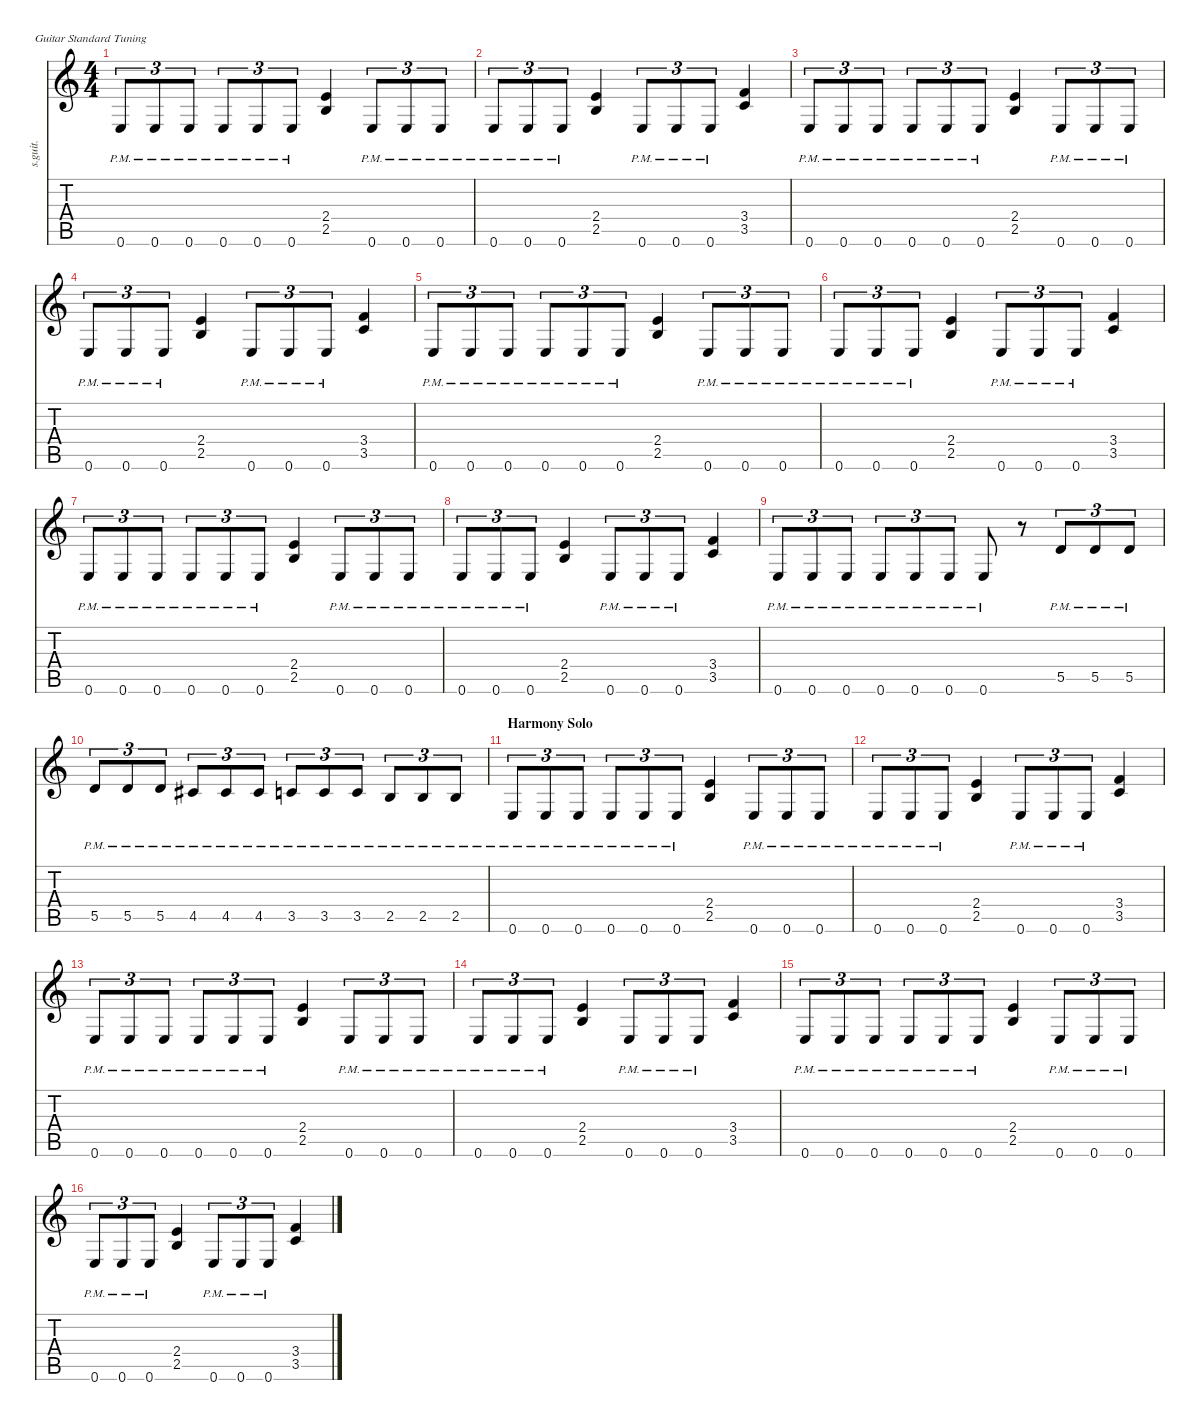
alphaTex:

\defaultSystemsLayout 4
\hideDynamics
\bracketExtendMode nobrackets
\track ("James Hetfield - Rhythm Distortion" "s.guit.") {instrument distortionguitar}
\staff {score tabs}
\tuning (E4 B3 G3 D3 A2 E2)
\ts (4 4)
\tempo (220 hide)
\clef g2
\ks c
0.6{pm}.8{tu (3 2) lyrics (0 "") lyrics (1 "") lyrics (2 "") lyrics (3 "") lyrics (4 "") dy fff} 0.6{pm}.8{tu (3 2) lyrics (0 "") lyrics (1 "") lyrics (2 "") lyrics (3 "") lyrics (4 "") dy ff} 0.6{pm}.8{tu (3 2) lyrics (0 "") lyrics (1 "") lyrics (2 "") lyrics (3 "") lyrics (4 "")} 0.6{pm}.8{tu (3 2) lyrics (0 "") lyrics (1 "") lyrics (2 "") lyrics (3 "") lyrics (4 "") dy fff} 0.6{pm}.8{tu (3 2) lyrics (0 "") lyrics (1 "") lyrics (2 "") lyrics (3 "") lyrics (4 "") dy ff} 0.6{pm}.8{tu (3 2) lyrics (0 "") lyrics (1 "") lyrics (2 "") lyrics (3 "") lyrics (4 "") dy f} (2.4 2.5).4{lyrics (0 "") lyrics (1 "") lyrics (2 "") lyrics (3 "") lyrics (4 "") dy ff} 0.6{pm}.8{tu (3 2) lyrics (0 "") lyrics (1 "") lyrics (2 "") lyrics (3 "") lyrics (4 "") dy fff} 0.6{pm}.8{tu (3 2) lyrics (0 "") lyrics (1 "") lyrics (2 "") lyrics (3 "") lyrics (4 "") dy ff} 0.6{pm}.8{tu (3 2) lyrics (0 "") lyrics (1 "") lyrics (2 "") lyrics (3 "") lyrics (4 "") dy fff} |
0.6{pm}.8{tu (3 2) lyrics (0 "") lyrics (1 "") lyrics (2 "") lyrics (3 "") lyrics (4 "") dy ff} 0.6{pm}.8{tu (3 2) lyrics (0 "") lyrics (1 "") lyrics (2 "") lyrics (3 "") lyrics (4 "")} 0.6{pm}.8{tu (3 2) lyrics (0 "") lyrics (1 "") lyrics (2 "") lyrics (3 "") lyrics (4 "") dy f} (2.4 2.5).4{lyrics (0 "") lyrics (1 "") lyrics (2 "") lyrics (3 "") lyrics (4 "") dy ff} 0.6{pm}.8{tu (3 2) lyrics (0 "") lyrics (1 "") lyrics (2 "") lyrics (3 "") lyrics (4 "") dy fff} 0.6{pm}.8{tu (3 2) lyrics (0 "") lyrics (1 "") lyrics (2 "") lyrics (3 "") lyrics (4 "") dy ff} 0.6{pm}.8{tu (3 2) lyrics (0 "") lyrics (1 "") lyrics (2 "") lyrics (3 "") lyrics (4 "")} (3.4 3.5).4{lyrics (0 "") lyrics (1 "") lyrics (2 "") lyrics (3 "") lyrics (4 "")} |
0.6{pm}.8{tu (3 2) lyrics (0 "") lyrics (1 "") lyrics (2 "") lyrics (3 "") lyrics (4 "") dy fff} 0.6{pm}.8{tu (3 2) lyrics (0 "") lyrics (1 "") lyrics (2 "") lyrics (3 "") lyrics (4 "") dy ff} 0.6{pm}.8{tu (3 2) lyrics (0 "") lyrics (1 "") lyrics (2 "") lyrics (3 "") lyrics (4 "")} 0.6{pm}.8{tu (3 2) lyrics (0 "") lyrics (1 "") lyrics (2 "") lyrics (3 "") lyrics (4 "") dy fff} 0.6{pm}.8{tu (3 2) lyrics (0 "") lyrics (1 "") lyrics (2 "") lyrics (3 "") lyrics (4 "") dy ff} 0.6{pm}.8{tu (3 2) lyrics (0 "") lyrics (1 "") lyrics (2 "") lyrics (3 "") lyrics (4 "") dy f} (2.4 2.5).4{lyrics (0 "") lyrics (1 "") lyrics (2 "") lyrics (3 "") lyrics (4 "") dy ff} 0.6{pm}.8{tu (3 2) lyrics (0 "") lyrics (1 "") lyrics (2 "") lyrics (3 "") lyrics (4 "") dy fff} 0.6{pm}.8{tu (3 2) lyrics (0 "") lyrics (1 "") lyrics (2 "") lyrics (3 "") lyrics (4 "") dy ff} 0.6{pm}.8{tu (3 2) lyrics (0 "") lyrics (1 "") lyrics (2 "") lyrics (3 "") lyrics (4 "") dy fff} |
0.6{pm}.8{tu (3 2) lyrics (0 "") lyrics (1 "") lyrics (2 "") lyrics (3 "") lyrics (4 "") dy ff} 0.6{pm}.8{tu (3 2) lyrics (0 "") lyrics (1 "") lyrics (2 "") lyrics (3 "") lyrics (4 "")} 0.6{pm}.8{tu (3 2) lyrics (0 "") lyrics (1 "") lyrics (2 "") lyrics (3 "") lyrics (4 "") dy f} (2.4 2.5).4{lyrics (0 "") lyrics (1 "") lyrics (2 "") lyrics (3 "") lyrics (4 "") dy ff} 0.6{pm}.8{tu (3 2) lyrics (0 "") lyrics (1 "") lyrics (2 "") lyrics (3 "") lyrics (4 "") dy fff} 0.6{pm}.8{tu (3 2) lyrics (0 "") lyrics (1 "") lyrics (2 "") lyrics (3 "") lyrics (4 "") dy ff} 0.6{pm}.8{tu (3 2) lyrics (0 "") lyrics (1 "") lyrics (2 "") lyrics (3 "") lyrics (4 "")} (3.4 3.5).4{lyrics (0 "") lyrics (1 "") lyrics (2 "") lyrics (3 "") lyrics (4 "")} |
0.6{pm}.8{tu (3 2) lyrics (0 "") lyrics (1 "") lyrics (2 "") lyrics (3 "") lyrics (4 "") dy fff} 0.6{pm}.8{tu (3 2) lyrics (0 "") lyrics (1 "") lyrics (2 "") lyrics (3 "") lyrics (4 "") dy ff} 0.6{pm}.8{tu (3 2) lyrics (0 "") lyrics (1 "") lyrics (2 "") lyrics (3 "") lyrics (4 "")} 0.6{pm}.8{tu (3 2) lyrics (0 "") lyrics (1 "") lyrics (2 "") lyrics (3 "") lyrics (4 "") dy fff} 0.6{pm}.8{tu (3 2) lyrics (0 "") lyrics (1 "") lyrics (2 "") lyrics (3 "") lyrics (4 "") dy ff} 0.6{pm}.8{tu (3 2) lyrics (0 "") lyrics (1 "") lyrics (2 "") lyrics (3 "") lyrics (4 "") dy f} (2.4 2.5).4{lyrics (0 "") lyrics (1 "") lyrics (2 "") lyrics (3 "") lyrics (4 "") dy ff} 0.6{pm}.8{tu (3 2) lyrics (0 "") lyrics (1 "") lyrics (2 "") lyrics (3 "") lyrics (4 "") dy fff} 0.6{pm}.8{tu (3 2) lyrics (0 "") lyrics (1 "") lyrics (2 "") lyrics (3 "") lyrics (4 "") dy ff} 0.6{pm}.8{tu (3 2) lyrics (0 "") lyrics (1 "") lyrics (2 "") lyrics (3 "") lyrics (4 "") dy fff} |
0.6{pm}.8{tu (3 2) lyrics (0 "") lyrics (1 "") lyrics (2 "") lyrics (3 "") lyrics (4 "") dy ff} 0.6{pm}.8{tu (3 2) lyrics (0 "") lyrics (1 "") lyrics (2 "") lyrics (3 "") lyrics (4 "")} 0.6{pm}.8{tu (3 2) lyrics (0 "") lyrics (1 "") lyrics (2 "") lyrics (3 "") lyrics (4 "") dy f} (2.4 2.5).4{lyrics (0 "") lyrics (1 "") lyrics (2 "") lyrics (3 "") lyrics (4 "") dy ff} 0.6{pm}.8{tu (3 2) lyrics (0 "") lyrics (1 "") lyrics (2 "") lyrics (3 "") lyrics (4 "") dy fff} 0.6{pm}.8{tu (3 2) lyrics (0 "") lyrics (1 "") lyrics (2 "") lyrics (3 "") lyrics (4 "") dy ff} 0.6{pm}.8{tu (3 2) lyrics (0 "") lyrics (1 "") lyrics (2 "") lyrics (3 "") lyrics (4 "")} (3.4 3.5).4{lyrics (0 "") lyrics (1 "") lyrics (2 "") lyrics (3 "") lyrics (4 "")} |
0.6{pm}.8{tu (3 2) lyrics (0 "") lyrics (1 "") lyrics (2 "") lyrics (3 "") lyrics (4 "") dy fff} 0.6{pm}.8{tu (3 2) lyrics (0 "") lyrics (1 "") lyrics (2 "") lyrics (3 "") lyrics (4 "") dy ff} 0.6{pm}.8{tu (3 2) lyrics (0 "") lyrics (1 "") lyrics (2 "") lyrics (3 "") lyrics (4 "")} 0.6{pm}.8{tu (3 2) lyrics (0 "") lyrics (1 "") lyrics (2 "") lyrics (3 "") lyrics (4 "") dy fff} 0.6{pm}.8{tu (3 2) lyrics (0 "") lyrics (1 "") lyrics (2 "") lyrics (3 "") lyrics (4 "") dy ff} 0.6{pm}.8{tu (3 2) lyrics (0 "") lyrics (1 "") lyrics (2 "") lyrics (3 "") lyrics (4 "") dy f} (2.4 2.5).4{lyrics (0 "") lyrics (1 "") lyrics (2 "") lyrics (3 "") lyrics (4 "") dy ff} 0.6{pm}.8{tu (3 2) lyrics (0 "") lyrics (1 "") lyrics (2 "") lyrics (3 "") lyrics (4 "") dy fff} 0.6{pm}.8{tu (3 2) lyrics (0 "") lyrics (1 "") lyrics (2 "") lyrics (3 "") lyrics (4 "") dy ff} 0.6{pm}.8{tu (3 2) lyrics (0 "") lyrics (1 "") lyrics (2 "") lyrics (3 "") lyrics (4 "") dy fff} |
0.6{pm}.8{tu (3 2) lyrics (0 "") lyrics (1 "") lyrics (2 "") lyrics (3 "") lyrics (4 "") dy ff} 0.6{pm}.8{tu (3 2) lyrics (0 "") lyrics (1 "") lyrics (2 "") lyrics (3 "") lyrics (4 "")} 0.6{pm}.8{tu (3 2) lyrics (0 "") lyrics (1 "") lyrics (2 "") lyrics (3 "") lyrics (4 "") dy f} (2.4 2.5).4{lyrics (0 "") lyrics (1 "") lyrics (2 "") lyrics (3 "") lyrics (4 "") dy ff} 0.6{pm}.8{tu (3 2) lyrics (0 "") lyrics (1 "") lyrics (2 "") lyrics (3 "") lyrics (4 "") dy fff} 0.6{pm}.8{tu (3 2) lyrics (0 "") lyrics (1 "") lyrics (2 "") lyrics (3 "") lyrics (4 "") dy ff} 0.6{pm}.8{tu (3 2) lyrics (0 "") lyrics (1 "") lyrics (2 "") lyrics (3 "") lyrics (4 "")} (3.4 3.5).4{lyrics (0 "") lyrics (1 "") lyrics (2 "") lyrics (3 "") lyrics (4 "")} |
0.6{pm}.8{tu (3 2) lyrics (0 "") lyrics (1 "") lyrics (2 "") lyrics (3 "") lyrics (4 "") dy fff} 0.6{pm}.8{tu (3 2) lyrics (0 "") lyrics (1 "") lyrics (2 "") lyrics (3 "") lyrics (4 "") dy ff} 0.6{pm}.8{tu (3 2) lyrics (0 "") lyrics (1 "") lyrics (2 "") lyrics (3 "") lyrics (4 "")} 0.6{pm}.8{tu (3 2) lyrics (0 "") lyrics (1 "") lyrics (2 "") lyrics (3 "") lyrics (4 "") dy fff} 0.6{pm}.8{tu (3 2) lyrics (0 "") lyrics (1 "") lyrics (2 "") lyrics (3 "") lyrics (4 "") dy ff} 0.6{pm}.8{tu (3 2) lyrics (0 "") lyrics (1 "") lyrics (2 "") lyrics (3 "") lyrics (4 "") dy f} 0.6{pm}.8{lyrics (0 "") lyrics (1 "") lyrics (2 "") lyrics (3 "") lyrics (4 "") dy fff} r.8 5.5{pm}.8{tu (3 2) lyrics (0 "") lyrics (1 "") lyrics (2 "") lyrics (3 "") lyrics (4 "") dy ff} 5.5{pm}.8{tu (3 2) lyrics (0 "") lyrics (1 "") lyrics (2 "") lyrics (3 "") lyrics (4 "") dy f} 5.5{pm}.8{tu (3 2) lyrics (0 "") lyrics (1 "") lyrics (2 "") lyrics (3 "") lyrics (4 "") dy ff} |
5.5{pm}.8{tu (3 2) lyrics (0 "") lyrics (1 "") lyrics (2 "") lyrics (3 "") lyrics (4 "") dy fff} 5.5{pm}.8{tu (3 2) lyrics (0 "") lyrics (1 "") lyrics (2 "") lyrics (3 "") lyrics (4 "") dy ff} 5.5{pm}.8{tu (3 2) lyrics (0 "") lyrics (1 "") lyrics (2 "") lyrics (3 "") lyrics (4 "")} 4.5{pm acc #}.8{tu (3 2) lyrics (0 "") lyrics (1 "") lyrics (2 "") lyrics (3 "") lyrics (4 "") dy fff} 4.5{pm acc #}.8{tu (3 2) lyrics (0 "") lyrics (1 "") lyrics (2 "") lyrics (3 "") lyrics (4 "") dy ff} 4.5{pm acc #}.8{tu (3 2) lyrics (0 "") lyrics (1 "") lyrics (2 "") lyrics (3 "") lyrics (4 "") dy f} 3.5{pm}.8{tu (3 2) lyrics (0 "") lyrics (1 "") lyrics (2 "") lyrics (3 "") lyrics (4 "") dy fff} 3.5{pm}.8{tu (3 2) lyrics (0 "") lyrics (1 "") lyrics (2 "") lyrics (3 "") lyrics (4 "") dy ff} 3.5{pm}.8{tu (3 2) lyrics (0 "") lyrics (1 "") lyrics (2 "") lyrics (3 "") lyrics (4 "")} 2.5{pm}.8{tu (3 2) lyrics (0 "") lyrics (1 "") lyrics (2 "") lyrics (3 "") lyrics (4 "") dy fff} 2.5{pm}.8{tu (3 2) lyrics (0 "") lyrics (1 "") lyrics (2 "") lyrics (3 "") lyrics (4 "") dy ff} 2.5{pm}.8{tu (3 2) lyrics (0 "") lyrics (1 "") lyrics (2 "") lyrics (3 "") lyrics (4 "") dy f} |
\section ("" "Harmony Solo")
0.6{pm}.8{tu (3 2) lyrics (0 "") lyrics (1 "") lyrics (2 "") lyrics (3 "") lyrics (4 "") dy ff} 0.6{pm}.8{tu (3 2) lyrics (0 "") lyrics (1 "") lyrics (2 "") lyrics (3 "") lyrics (4 "")} 0.6{pm}.8{tu (3 2) lyrics (0 "") lyrics (1 "") lyrics (2 "") lyrics (3 "") lyrics (4 "")} 0.6{pm}.8{tu (3 2) lyrics (0 "") lyrics (1 "") lyrics (2 "") lyrics (3 "") lyrics (4 "")} 0.6{pm}.8{tu (3 2) lyrics (0 "") lyrics (1 "") lyrics (2 "") lyrics (3 "") lyrics (4 "")} 0.6{pm}.8{tu (3 2) lyrics (0 "") lyrics (1 "") lyrics (2 "") lyrics (3 "") lyrics (4 "")} (2.4 2.5).4{lyrics (0 "") lyrics (1 "") lyrics (2 "") lyrics (3 "") lyrics (4 "")} 0.6{pm}.8{tu (3 2) lyrics (0 "") lyrics (1 "") lyrics (2 "") lyrics (3 "") lyrics (4 "")} 0.6{pm}.8{tu (3 2) lyrics (0 "") lyrics (1 "") lyrics (2 "") lyrics (3 "") lyrics (4 "")} 0.6{pm}.8{tu (3 2) lyrics (0 "") lyrics (1 "") lyrics (2 "") lyrics (3 "") lyrics (4 "")} |
0.6{pm}.8{tu (3 2) lyrics (0 "") lyrics (1 "") lyrics (2 "") lyrics (3 "") lyrics (4 "")} 0.6{pm}.8{tu (3 2) lyrics (0 "") lyrics (1 "") lyrics (2 "") lyrics (3 "") lyrics (4 "")} 0.6{pm}.8{tu (3 2) lyrics (0 "") lyrics (1 "") lyrics (2 "") lyrics (3 "") lyrics (4 "")} (2.4 2.5).4{lyrics (0 "") lyrics (1 "") lyrics (2 "") lyrics (3 "") lyrics (4 "")} 0.6{pm}.8{tu (3 2) lyrics (0 "") lyrics (1 "") lyrics (2 "") lyrics (3 "") lyrics (4 "")} 0.6{pm}.8{tu (3 2) lyrics (0 "") lyrics (1 "") lyrics (2 "") lyrics (3 "") lyrics (4 "")} 0.6{pm}.8{tu (3 2) lyrics (0 "") lyrics (1 "") lyrics (2 "") lyrics (3 "") lyrics (4 "")} (3.4 3.5).4{lyrics (0 "") lyrics (1 "") lyrics (2 "") lyrics (3 "") lyrics (4 "")} |
0.6{pm}.8{tu (3 2) lyrics (0 "") lyrics (1 "") lyrics (2 "") lyrics (3 "") lyrics (4 "")} 0.6{pm}.8{tu (3 2) lyrics (0 "") lyrics (1 "") lyrics (2 "") lyrics (3 "") lyrics (4 "")} 0.6{pm}.8{tu (3 2) lyrics (0 "") lyrics (1 "") lyrics (2 "") lyrics (3 "") lyrics (4 "")} 0.6{pm}.8{tu (3 2) lyrics (0 "") lyrics (1 "") lyrics (2 "") lyrics (3 "") lyrics (4 "")} 0.6{pm}.8{tu (3 2) lyrics (0 "") lyrics (1 "") lyrics (2 "") lyrics (3 "") lyrics (4 "")} 0.6{pm}.8{tu (3 2) lyrics (0 "") lyrics (1 "") lyrics (2 "") lyrics (3 "") lyrics (4 "")} (2.4 2.5).4{lyrics (0 "") lyrics (1 "") lyrics (2 "") lyrics (3 "") lyrics (4 "")} 0.6{pm}.8{tu (3 2) lyrics (0 "") lyrics (1 "") lyrics (2 "") lyrics (3 "") lyrics (4 "")} 0.6{pm}.8{tu (3 2) lyrics (0 "") lyrics (1 "") lyrics (2 "") lyrics (3 "") lyrics (4 "")} 0.6{pm}.8{tu (3 2) lyrics (0 "") lyrics (1 "") lyrics (2 "") lyrics (3 "") lyrics (4 "")} |
0.6{pm}.8{tu (3 2) lyrics (0 "") lyrics (1 "") lyrics (2 "") lyrics (3 "") lyrics (4 "")} 0.6{pm}.8{tu (3 2) lyrics (0 "") lyrics (1 "") lyrics (2 "") lyrics (3 "") lyrics (4 "")} 0.6{pm}.8{tu (3 2) lyrics (0 "") lyrics (1 "") lyrics (2 "") lyrics (3 "") lyrics (4 "")} (2.4 2.5).4{lyrics (0 "") lyrics (1 "") lyrics (2 "") lyrics (3 "") lyrics (4 "")} 0.6{pm}.8{tu (3 2) lyrics (0 "") lyrics (1 "") lyrics (2 "") lyrics (3 "") lyrics (4 "")} 0.6{pm}.8{tu (3 2) lyrics (0 "") lyrics (1 "") lyrics (2 "") lyrics (3 "") lyrics (4 "")} 0.6{pm}.8{tu (3 2) lyrics (0 "") lyrics (1 "") lyrics (2 "") lyrics (3 "") lyrics (4 "")} (3.4 3.5).4{lyrics (0 "") lyrics (1 "") lyrics (2 "") lyrics (3 "") lyrics (4 "")} |
0.6{pm}.8{tu (3 2) lyrics (0 "") lyrics (1 "") lyrics (2 "") lyrics (3 "") lyrics (4 "")} 0.6{pm}.8{tu (3 2) lyrics (0 "") lyrics (1 "") lyrics (2 "") lyrics (3 "") lyrics (4 "")} 0.6{pm}.8{tu (3 2) lyrics (0 "") lyrics (1 "") lyrics (2 "") lyrics (3 "") lyrics (4 "")} 0.6{pm}.8{tu (3 2) lyrics (0 "") lyrics (1 "") lyrics (2 "") lyrics (3 "") lyrics (4 "")} 0.6{pm}.8{tu (3 2) lyrics (0 "") lyrics (1 "") lyrics (2 "") lyrics (3 "") lyrics (4 "")} 0.6{pm}.8{tu (3 2) lyrics (0 "") lyrics (1 "") lyrics (2 "") lyrics (3 "") lyrics (4 "")} (2.4 2.5).4{lyrics (0 "") lyrics (1 "") lyrics (2 "") lyrics (3 "") lyrics (4 "")} 0.6{pm}.8{tu (3 2) lyrics (0 "") lyrics (1 "") lyrics (2 "") lyrics (3 "") lyrics (4 "")} 0.6{pm}.8{tu (3 2) lyrics (0 "") lyrics (1 "") lyrics (2 "") lyrics (3 "") lyrics (4 "")} 0.6{pm}.8{tu (3 2) lyrics (0 "") lyrics (1 "") lyrics (2 "") lyrics (3 "") lyrics (4 "")} |
0.6{pm}.8{tu (3 2) lyrics (0 "") lyrics (1 "") lyrics (2 "") lyrics (3 "") lyrics (4 "")} 0.6{pm}.8{tu (3 2) lyrics (0 "") lyrics (1 "") lyrics (2 "") lyrics (3 "") lyrics (4 "")} 0.6{pm}.8{tu (3 2) lyrics (0 "") lyrics (1 "") lyrics (2 "") lyrics (3 "") lyrics (4 "")} (2.4 2.5).4{lyrics (0 "") lyrics (1 "") lyrics (2 "") lyrics (3 "") lyrics (4 "")} 0.6{pm}.8{tu (3 2) lyrics (0 "") lyrics (1 "") lyrics (2 "") lyrics (3 "") lyrics (4 "")} 0.6{pm}.8{tu (3 2) lyrics (0 "") lyrics (1 "") lyrics (2 "") lyrics (3 "") lyrics (4 "")} 0.6{pm}.8{tu (3 2) lyrics (0 "") lyrics (1 "") lyrics (2 "") lyrics (3 "") lyrics (4 "")} (3.4 3.5).4{lyrics (0 "") lyrics (1 "") lyrics (2 "") lyrics (3 "") lyrics (4 "")}
